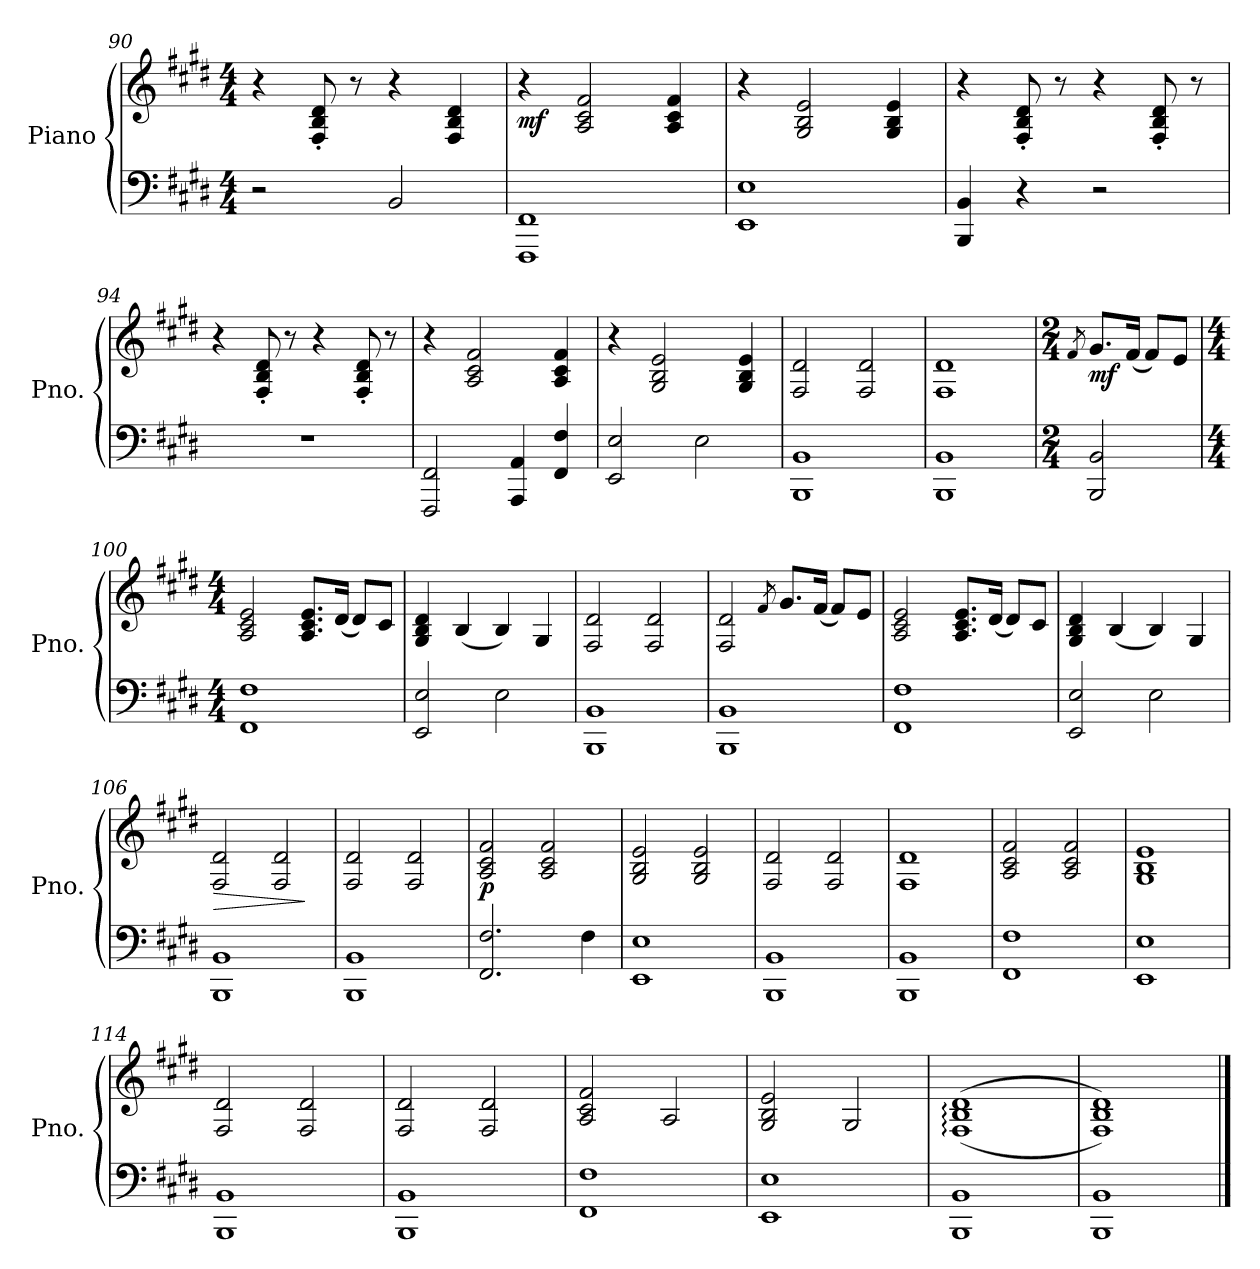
**kern	**kern	**dynam
*part1	*part1	*part1
*staff2	*staff1	*staff1/2
*I"Piano	*	*
*I'Pno.	*	*
*clefF4	*clefG2	*
*k[f#c#g#d#]	*k[f#c#g#d#]	*
*M4/4	*M4/4	*
=90	=90	=90
2r	4r	.
.	8F#/' 8B/' 8d#/'	.
.	8r	.
2BB/	4r	.
.	4F#/ 4B/ 4d#/	.
!!LO:LB:g=z
=91	=91	=91
!	!	!LO:DY:b
1FFF# 1FF#	4r	mf
.	2A/ 2c#/ 2f#/	.
.	4A/ 4c#/ 4f#/	.
=92	=92	=92
1EE 1E	4r	.
.	2G#/ 2B/ 2e/	.
.	4G#/ 4B/ 4e/	.
=93	=93	=93
4BBB/ 4BB/	4r	.
4r	8F#/' 8B/' 8d#/'	.
.	8r	.
2r	4r	.
.	8F#/' 8B/' 8d#/'	.
.	8r	.
=94	=94	=94
1r	4r	.
.	8F#/' 8B/' 8d#/'	.
.	8r	.
.	4r	.
.	8F#/' 8B/' 8d#/'	.
.	8r	.
=95	=95	=95
!	!	!LO:DY:b
2FFF#/ 2FF#/	4r	other-dynamics
.	2A/ 2c#/ 2f#/	.
4AAA/ 4AA/	.	.
4FF#/ 4F#/	4A/ 4c#/ 4f#/	.
=96	=96	=96
2EE/ 2E/	4r	.
.	2G#/ 2B/ 2e/	.
2E\	.	.
.	4G#/ 4B/ 4e/	.
=97	=97	=97
1BBB 1BB	2F#/ 2d#/	.
.	2F#/ 2d#/	.
=98	=98	=98
1BBB 1BB	1F# 1d#	.
!!LO:LB:g=z
=99	=99	=99
*M2/4	*M2/4	*
.	8qf#/	.
!	!	!LO:DY:b
2BBB/ 2BB/	8.g#/L	mf
.	(<16f#/Jk	.
.	8f#/L)	.
.	8e/J	.
=100	=100	=100
*M4/4	*M4/4	*
1FF# 1F#	2A/ 2c#/ 2e/	.
.	8.A/ 8.c#/ 8.e/L	.
.	(<16d#/Jk	.
.	8d#/L)	.
.	8c#/J	.
=101	=101	=101
2EE/ 2E/	4G#/ 4B/ 4d#/	.
.	(<4B/	.
2E\	4B/)	.
.	4G#/	.
=102	=102	=102
1BBB 1BB	2F#/ 2d#/	.
.	2F#/ 2d#/	.
=103	=103	=103
1BBB 1BB	2F#/ 2d#/	.
.	8qf#/	.
.	8.g#/L	.
.	(<16f#/Jk	.
.	8f#/L)	.
.	8e/J	.
=104	=104	=104
1FF# 1F#	2A/ 2c#/ 2e/	.
.	8.A/ 8.c#/ 8.e/L	.
.	(<16d#/Jk	.
.	8d#/L)	.
.	8c#/J	.
=105	=105	=105
2EE/ 2E/	4G#/ 4B/ 4d#/	.
.	(<4B/	.
2E\	4B/)	.
.	4G#/	.
!!LO:PB:g=z
=106	=106	=106
!	!	!LO:HP:b
1BBB 1BB	2F#/ 2d#/	>
.	2F#/ 2d#/	.
.	.	]
=107	=107	=107
1BBB 1BB	2F#/ 2d#/	.
.	2F#/ 2d#/	.
=108	=108	=108
!	!	!LO:DY:b
2.FF#/ 2.F#/	2A/ 2c#/ 2f#/	p
.	2A/ 2c#/ 2f#/	.
4F#\	.	.
=109	=109	=109
1EE 1E	2G#/ 2B/ 2e/	.
.	2G#/ 2B/ 2e/	.
=110	=110	=110
1BBB 1BB	2F#/ 2d#/	.
.	2F#/ 2d#/	.
=111	=111	=111
1BBB 1BB	1F# 1d#	.
=112	=112	=112
1FF# 1F#	2A/ 2c#/ 2f#/	.
.	2A/ 2c#/ 2f#/	.
=113	=113	=113
1EE 1E	1G# 1B 1e	.
=114	=114	=114
1BBB 1BB	2F#/ 2d#/	.
.	2F#/ 2d#/	.
=115	=115	=115
1BBB 1BB	2F#/ 2d#/	.
.	2F#/ 2d#/	.
=116	=116	=116
1FF# 1F#	2A/ 2c#/ 2f#/	.
.	2A/	.
=117	=117	=117
1EE 1E	2G#/ 2B/ 2e/	.
.	2G#/	.
=118	=118	=118
1BBB 1BB	(<(<1F#: 1B: 1d#:	.
!!LO:LB:g=z
=119	=119	=119
1BBB 1BB	1F# 1B 1d#))	.
==	==	==
*-	*-	*-
